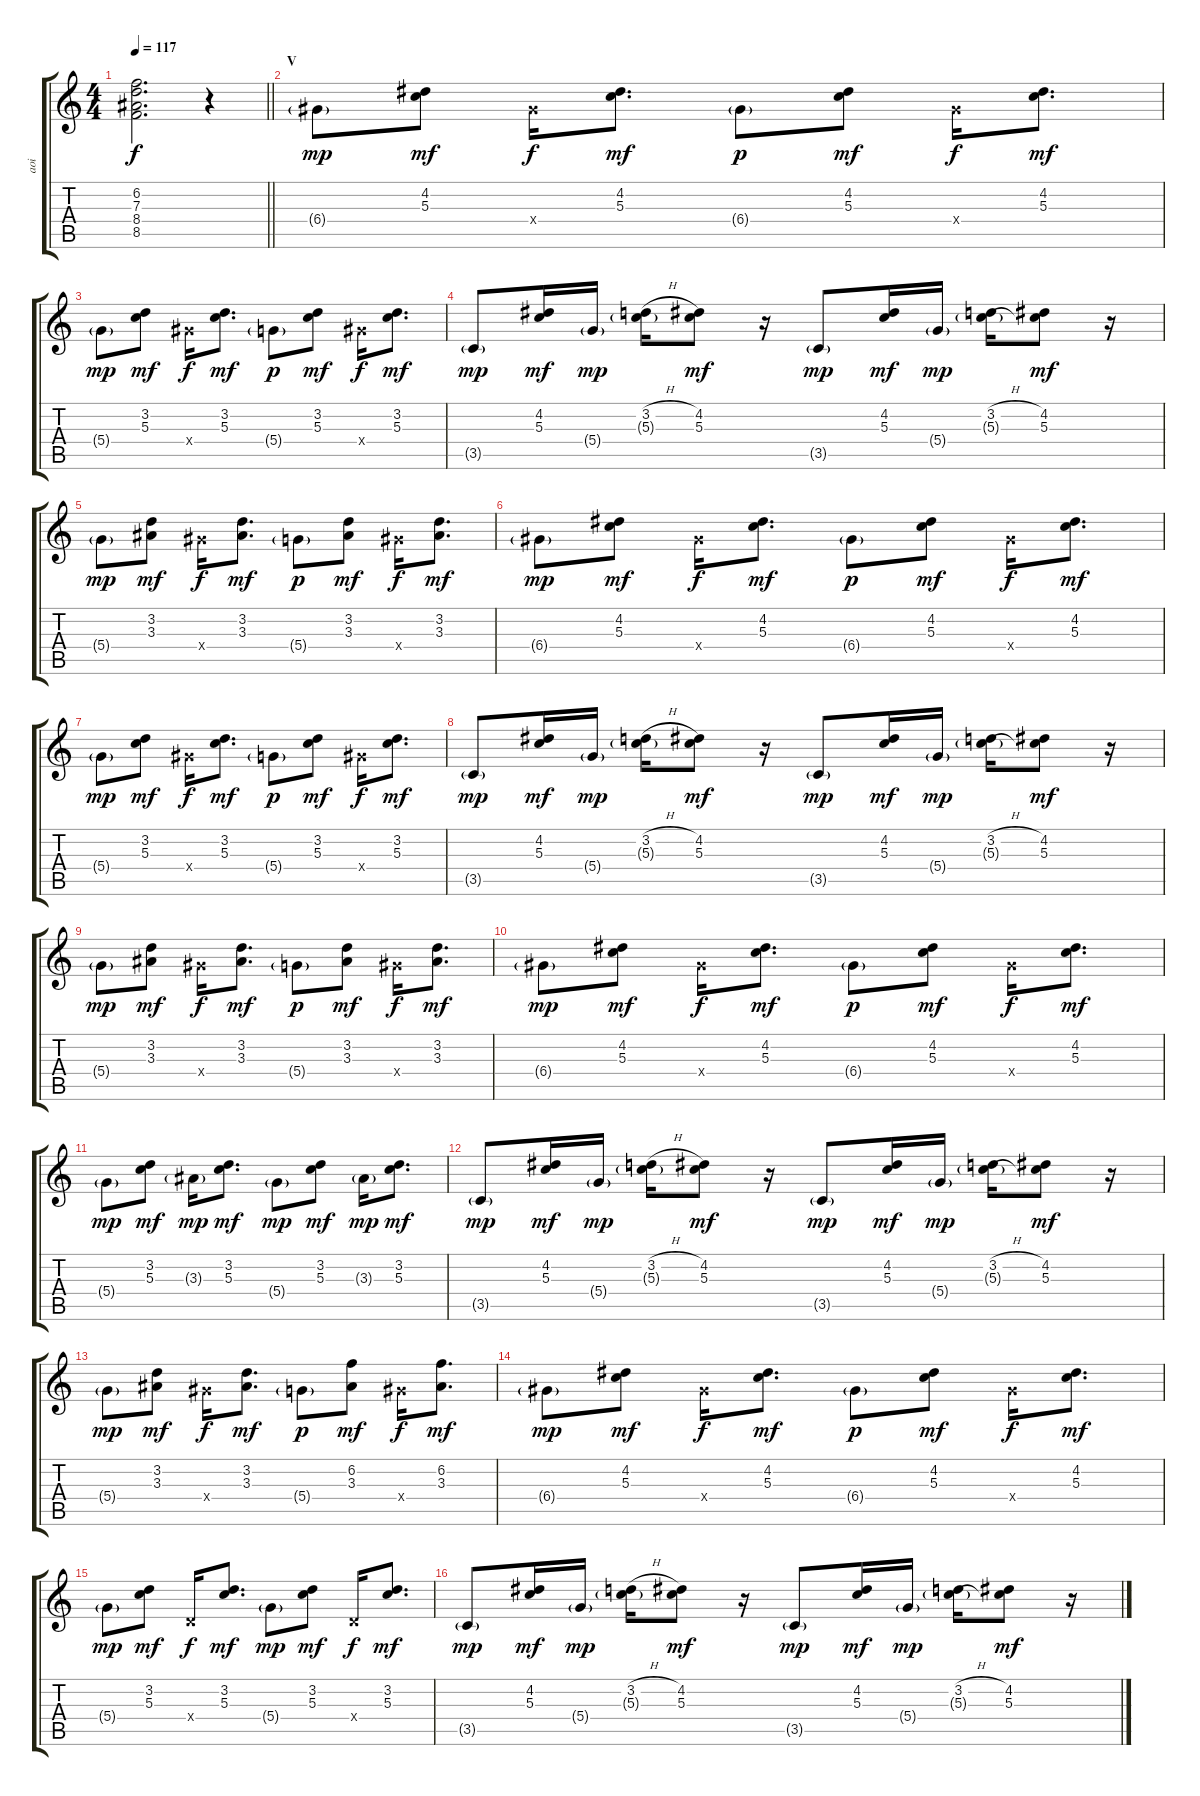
\track ("aoi" "aoi") {instrument acousticguitarsteel}
\staff {score tabs}
\tuning (E4 B3 G3 D3 A2 E2) {hide}
\ts (4 4)
\tempo 117
\clef g2
\barLineRight lightlight
\ks c
(6.2{t} 7.3{t} 8.4{t} 8.5{t}).2{d dy f} r.4 |
\section ("" "V")
6.4{g}.8{dy mp volume 10 balance 6} (4.2 5.3).8{dy mf} 6.4{x}.16{dy f} (4.2 5.3).8{d dy mf} 6.4{g}.8{dy p} (4.2 5.3).8{dy mf} 6.4{x}.16{dy f} (4.2 5.3).8{d dy mf} |
5.4{g}.8{dy mp} (3.2 5.3).8{dy mf} 6.4{x}.16{dy f} (3.2 5.3).8{d dy mf} 5.4{g}.8{dy p} (3.2 5.3).8{dy mf} 6.4{x}.16{dy f} (3.2 5.3).8{d dy mf} |
3.5{g}.8{dy mp} (4.2 5.3).16{dy mf} 5.4{g}.16{dy mp} (3.2{h} 5.3{g}).16 (4.2 5.3).8{dy mf} r.16 3.5{g}.8{dy mp} (4.2 5.3).16{dy mf} 5.4{g}.16{dy mp} (3.2{h} 5.3{h g}).16 (4.2 5.3).8{dy mf} r.16 |
5.4{g}.8{dy mp} (3.2 3.3).8{dy mf} 6.4{x}.16{dy f} (3.2 3.3).8{d dy mf} 5.4{g}.8{dy p} (3.2 3.3).8{dy mf} 6.4{x}.16{dy f} (3.2 3.3).8{d dy mf} |
6.4{g}.8{dy mp} (4.2 5.3).8{dy mf} 6.4{x}.16{dy f} (4.2 5.3).8{d dy mf} 6.4{g}.8{dy p} (4.2 5.3).8{dy mf} 6.4{x}.16{dy f} (4.2 5.3).8{d dy mf} |
5.4{g}.8{dy mp} (3.2 5.3).8{dy mf} 6.4{x}.16{dy f} (3.2 5.3).8{d dy mf} 5.4{g}.8{dy p} (3.2 5.3).8{dy mf} 6.4{x}.16{dy f} (3.2 5.3).8{d dy mf} |
3.5{g}.8{dy mp} (4.2 5.3).16{dy mf} 5.4{g}.16{dy mp} (3.2{h} 5.3{g}).16 (4.2 5.3).8{dy mf} r.16 3.5{g}.8{dy mp} (4.2 5.3).16{dy mf} 5.4{g}.16{dy mp} (3.2{h} 5.3{h g}).16 (4.2 5.3).8{dy mf} r.16 |
5.4{g}.8{dy mp} (3.2 3.3).8{dy mf} 6.4{x}.16{dy f} (3.2 3.3).8{d dy mf} 5.4{g}.8{dy p} (3.2 3.3).8{dy mf} 6.4{x}.16{dy f} (3.2 3.3).8{d dy mf} |
6.4{g}.8{dy mp} (4.2 5.3).8{dy mf} 6.4{x}.16{dy f} (4.2 5.3).8{d dy mf} 6.4{g}.8{dy p} (4.2 5.3).8{dy mf} 6.4{x}.16{dy f} (4.2 5.3).8{d dy mf} |
5.4{g}.8{dy mp} (3.2 5.3).8{dy mf} 3.3{g}.16{dy mp} (3.2 5.3).8{d dy mf} 5.4{g}.8{dy mp} (3.2 5.3).8{dy mf} 3.3{g}.16{dy mp} (3.2 5.3).8{d dy mf} |
3.5{g}.8{dy mp} (4.2 5.3).16{dy mf} 5.4{g}.16{dy mp} (3.2{h} 5.3{g}).16 (4.2 5.3).8{dy mf} r.16 3.5{g}.8{dy mp} (4.2 5.3).16{dy mf} 5.4{g}.16{dy mp} (3.2{h} 5.3{h g}).16 (4.2 5.3).8{dy mf} r.16 |
5.4{g}.8{dy mp} (3.2 3.3).8{dy mf} 6.4{x}.16{dy f} (3.2 3.3).8{d dy mf} 5.4{g}.8{dy p} (6.2 3.3).8{dy mf} 6.4{x}.16{dy f} (6.2 3.3).8{d dy mf} |
6.4{g}.8{dy mp} (4.2 5.3).8{dy mf} 6.4{x}.16{dy f} (4.2 5.3).8{d dy mf} 6.4{g}.8{dy p} (4.2 5.3).8{dy mf} 6.4{x}.16{dy f} (4.2 5.3).8{d dy mf} |
5.4{g}.8{dy mp} (3.2 5.3).8{dy mf} 0.4{x}.16{dy f} (3.2 5.3).8{d dy mf} 5.4{g}.8{dy mp} (3.2 5.3).8{dy mf} 0.4{x}.16{dy f} (3.2 5.3).8{d dy mf} |
3.5{g}.8{dy mp} (4.2 5.3).16{dy mf} 5.4{g}.16{dy mp} (3.2{h} 5.3{g}).16 (4.2 5.3).8{dy mf} r.16 3.5{g}.8{dy mp} (4.2 5.3).16{dy mf} 5.4{g}.16{dy mp} (3.2{h} 5.3{h g}).16 (4.2 5.3).8{dy mf} r.16
